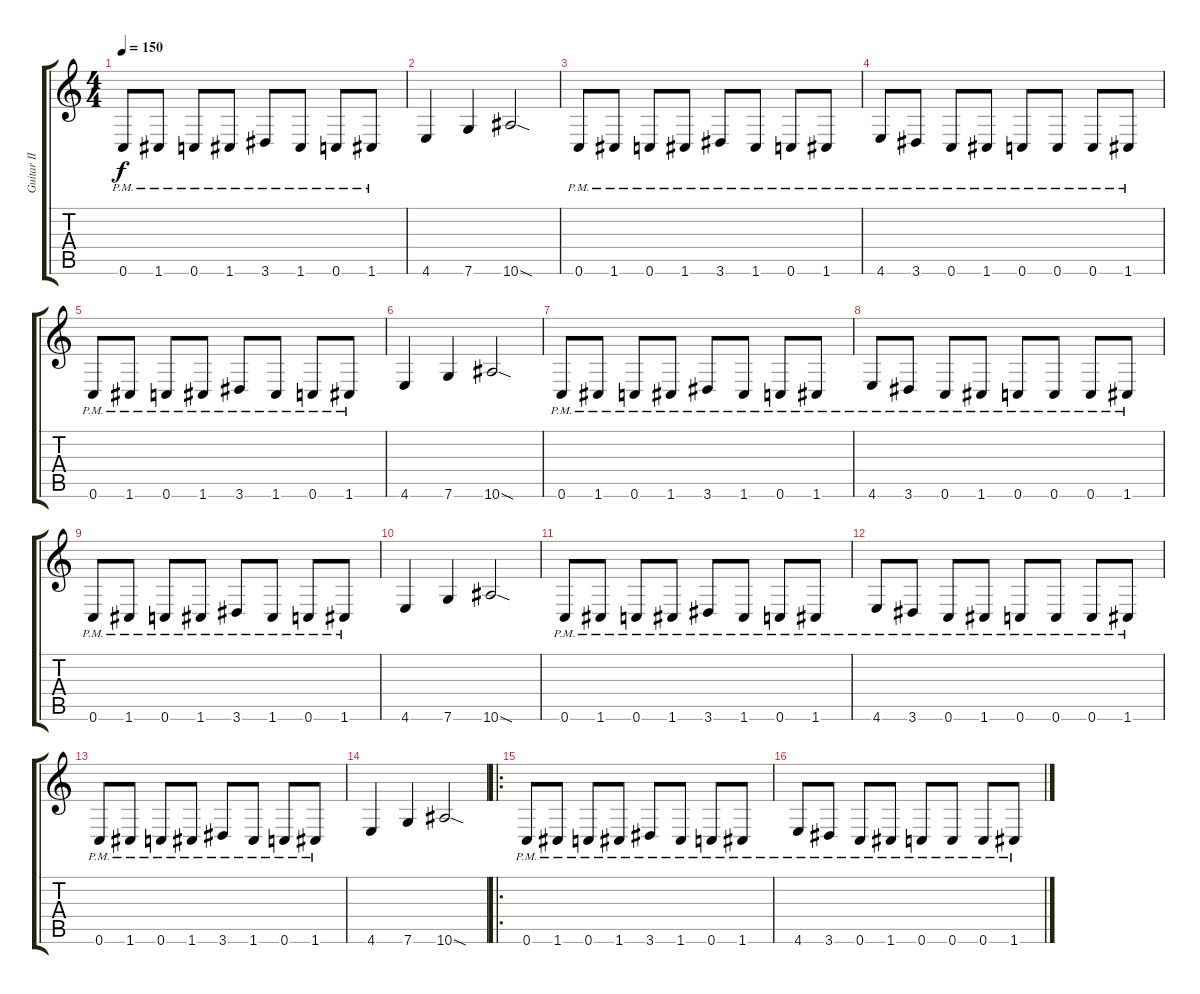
\track ("Guitar II" "Guitar II") {instrument distortionguitar}
\staff {score tabs}
\tuning (D4 A3 F3 C3 G2 C2) {hide}
\ts (4 4)
\tempo 150
\clef g2
\ks c
0.6{pm}.8{dy f} 1.6{pm}.8 0.6{pm}.8 1.6{pm}.8 3.6{pm}.8 1.6{pm}.8 0.6{pm}.8 1.6{pm}.8 |
4.6.4 7.6.4 10.6{sod}.2 |
0.6{pm}.8 1.6{pm}.8 0.6{pm}.8 1.6{pm}.8 3.6{pm}.8 1.6{pm}.8 0.6{pm}.8 1.6{pm}.8 |
4.6{pm}.8 3.6{pm}.8 0.6{pm}.8 1.6{pm}.8 0.6{pm}.8 0.6{pm}.8 0.6{pm}.8 1.6{pm}.8 |
0.6{pm}.8 1.6{pm}.8 0.6{pm}.8 1.6{pm}.8 3.6{pm}.8 1.6{pm}.8 0.6{pm}.8 1.6{pm}.8 |
4.6.4 7.6.4 10.6{sod}.2 |
0.6{pm}.8 1.6{pm}.8 0.6{pm}.8 1.6{pm}.8 3.6{pm}.8 1.6{pm}.8 0.6{pm}.8 1.6{pm}.8 |
4.6{pm}.8 3.6{pm}.8 0.6{pm}.8 1.6{pm}.8 0.6{pm}.8 0.6{pm}.8 0.6{pm}.8 1.6{pm}.8 |
0.6{pm}.8 1.6{pm}.8 0.6{pm}.8 1.6{pm}.8 3.6{pm}.8 1.6{pm}.8 0.6{pm}.8 1.6{pm}.8 |
4.6.4 7.6.4 10.6{sod}.2 |
0.6{pm}.8 1.6{pm}.8 0.6{pm}.8 1.6{pm}.8 3.6{pm}.8 1.6{pm}.8 0.6{pm}.8 1.6{pm}.8 |
4.6{pm}.8 3.6{pm}.8 0.6{pm}.8 1.6{pm}.8 0.6{pm}.8 0.6{pm}.8 0.6{pm}.8 1.6{pm}.8 |
0.6{pm}.8 1.6{pm}.8 0.6{pm}.8 1.6{pm}.8 3.6{pm}.8 1.6{pm}.8 0.6{pm}.8 1.6{pm}.8 |
4.6.4 7.6.4 10.6{sod}.2 |
\ro
0.6{pm}.8 1.6{pm}.8 0.6{pm}.8 1.6{pm}.8 3.6{pm}.8 1.6{pm}.8 0.6{pm}.8 1.6{pm}.8 |
4.6{pm}.8 3.6{pm}.8 0.6{pm}.8 1.6{pm}.8 0.6{pm}.8 0.6{pm}.8 0.6{pm}.8 1.6{pm}.8
